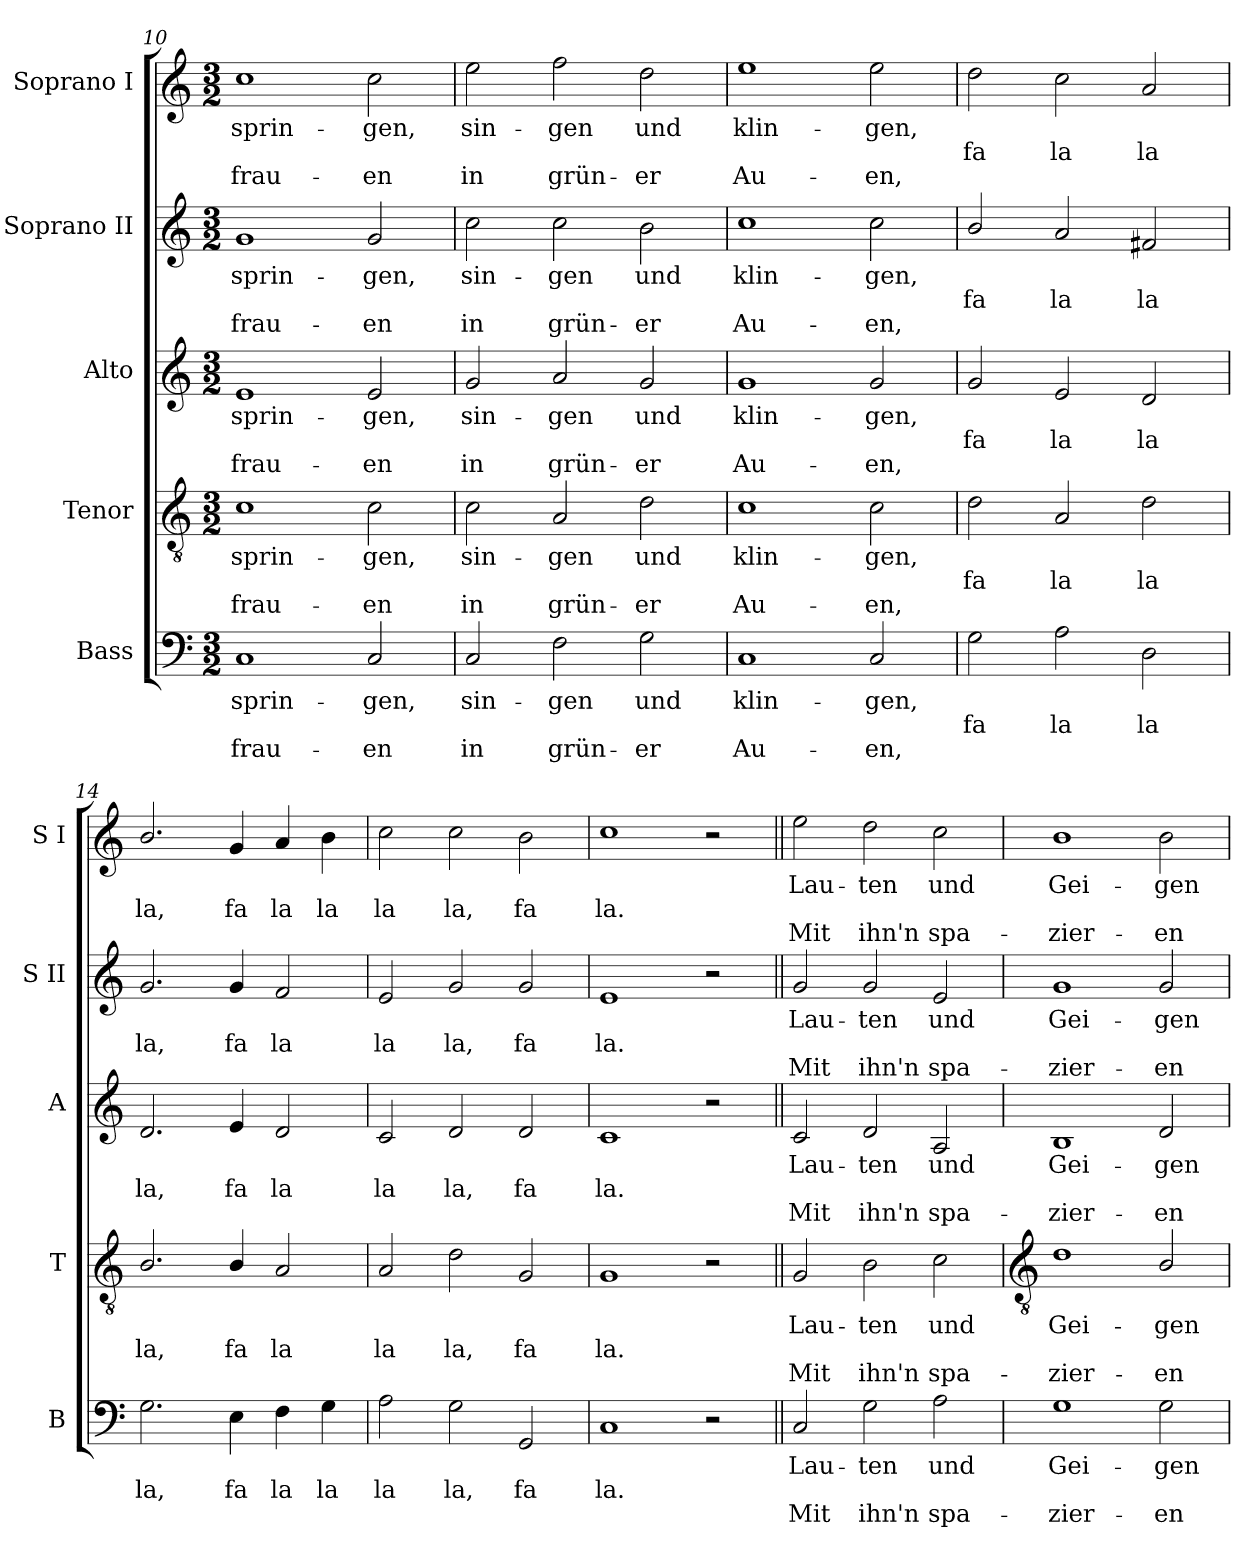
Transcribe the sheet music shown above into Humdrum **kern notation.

**kern	**text	**text	**text	**kern	**text	**text	**text	**kern	**text	**text	**text	**kern	**text	**text	**text	**kern	**text	**text	**text
*part5	*part5	*part5	*part5	*part4	*part4	*part4	*part4	*part3	*part3	*part3	*part3	*part2	*part2	*part2	*part2	*part1	*part1	*part1	*part1
*staff5	*staff5	*staff5	*staff5	*staff4	*staff4	*staff4	*staff4	*staff3	*staff3	*staff3	*staff3	*staff2	*staff2	*staff2	*staff2	*staff1	*staff1	*staff1	*staff1
*I"Bass	*	*	*	*I"Tenor	*	*	*	*I"Alto	*	*	*	*I"Soprano II	*	*	*	*I"Soprano I	*	*	*
*I'B	*	*	*	*I'T	*	*	*	*I'A	*	*	*	*I'S II	*	*	*	*I'S I	*	*	*
*clefF4	*	*	*	*clefGv2	*	*	*	*clefG2	*	*	*	*clefG2	*	*	*	*clefG2	*	*	*
*k[]	*	*	*	*k[]	*	*	*	*k[]	*	*	*	*k[]	*	*	*	*k[]	*	*	*
*M3/2	*	*	*	*M3/2	*	*	*	*M3/2	*	*	*	*M3/2	*	*	*	*M3/2	*	*	*
=10	=10	=10	=10	=10	=10	=10	=10	=10	=10	=10	=10	=10	=10	=10	=10	=10	=10	=10	=10
!	!LO:LY:b	!	!LO:LY:b	!	!LO:LY:b	!	!LO:LY:b	!	!LO:LY:b	!	!LO:LY:b	!	!LO:LY:b	!	!LO:LY:b	!	!LO:LY:b	!	!LO:LY:b
1C	-sprin-	.	-frau-	1c	-sprin-	.	-frau-	1e	-sprin-	.	-frau-	1g	-sprin-	.	-frau-	1cc	-sprin-	.	-frau-
!	!LO:LY:b	!	!LO:LY:b	!	!LO:LY:b	!	!LO:LY:b	!	!LO:LY:b	!	!LO:LY:b	!	!LO:LY:b	!	!LO:LY:b	!	!LO:LY:b	!	!LO:LY:b
2C/	-gen,	.	en	2c\	-gen,	.	en	2e/	-gen,	.	en	2g/	-gen,	.	en	2cc\	-gen,	.	en
=11	=11	=11	=11	=11	=11	=11	=11	=11	=11	=11	=11	=11	=11	=11	=11	=11	=11	=11	=11
!	!LO:LY:b	!	!LO:LY:b	!	!LO:LY:b	!	!LO:LY:b	!	!LO:LY:b	!	!LO:LY:b	!	!LO:LY:b	!	!LO:LY:b	!	!LO:LY:b	!	!LO:LY:b
2C/	sin-	.	-in	2c\	sin-	.	-in	2g/	sin-	.	-in	2cc\	sin-	.	-in	2ee\	sin-	.	-in
!	!LO:LY:b	!	!LO:LY:b	!	!LO:LY:b	!	!LO:LY:b	!	!LO:LY:b	!	!LO:LY:b	!	!LO:LY:b	!	!LO:LY:b	!	!LO:LY:b	!	!LO:LY:b
2F\	gen	.	grün-	2A/	gen	.	grün-	2a/	gen	.	grün-	2cc\	gen	.	grün-	2ff\	gen	.	grün-
!	!LO:LY:b	!	!LO:LY:b	!	!LO:LY:b	!	!LO:LY:b	!	!LO:LY:b	!	!LO:LY:b	!	!LO:LY:b	!	!LO:LY:b	!	!LO:LY:b	!	!LO:LY:b
2G\	-und	.	er	2d\	-und	.	er	2g/	-und	.	er	2b\	-und	.	er	2dd\	-und	.	er
=12	=12	=12	=12	=12	=12	=12	=12	=12	=12	=12	=12	=12	=12	=12	=12	=12	=12	=12	=12
!	!LO:LY:b	!	!LO:LY:b	!	!LO:LY:b	!	!LO:LY:b	!	!LO:LY:b	!	!LO:LY:b	!	!LO:LY:b	!	!LO:LY:b	!	!LO:LY:b	!	!LO:LY:b
1C	klin-	.	-Au-	1c	klin-	.	-Au-	1g	klin-	.	-Au-	1cc	klin-	.	-Au-	1ee	klin-	.	-Au-
!	!LO:LY:b	!	!LO:LY:b	!	!LO:LY:b	!	!LO:LY:b	!	!LO:LY:b	!	!LO:LY:b	!	!LO:LY:b	!	!LO:LY:b	!	!LO:LY:b	!	!LO:LY:b
2C/	-gen,	.	en,	2c\	-gen,	.	en,	2g/	-gen,	.	en,	2cc\	-gen,	.	en,	2ee\	-gen,	.	en,
=13	=13	=13	=13	=13	=13	=13	=13	=13	=13	=13	=13	=13	=13	=13	=13	=13	=13	=13	=13
!	!	!LO:LY:b	!	!	!	!LO:LY:b	!	!	!	!LO:LY:b	!	!	!	!LO:LY:b	!	!	!	!LO:LY:b	!
2G\	.	fa	.	2d\	.	fa	.	2g/	.	fa	.	2b/	.	fa	.	2dd\	.	fa	.
!	!	!LO:LY:b	!	!	!	!LO:LY:b	!	!	!	!LO:LY:b	!	!	!	!LO:LY:b	!	!	!	!LO:LY:b	!
2A\	.	la	.	2A/	.	la	.	2e/	.	la	.	2a/	.	la	.	2cc\	.	la	.
!	!	!LO:LY:b	!	!	!	!LO:LY:b	!	!	!	!LO:LY:b	!	!	!	!LO:LY:b	!	!	!	!LO:LY:b	!
2D\	.	la	.	2d\	.	la	.	2d/	.	la	.	2f#X/	.	la	.	2a/	.	la	.
!!LO:PB:g=z
=14	=14	=14	=14	=14	=14	=14	=14	=14	=14	=14	=14	=14	=14	=14	=14	=14	=14	=14	=14
!	!	!LO:LY:b	!	!	!	!LO:LY:b	!	!	!	!LO:LY:b	!	!	!	!LO:LY:b	!	!	!	!LO:LY:b	!
2.G\	.	la,	.	2.B/	.	la,	.	2.d/	.	la,	.	2.g/	.	la,	.	2.b/	.	la,	.
!	!	!LO:LY:b	!	!	!	!LO:LY:b	!	!	!	!LO:LY:b	!	!	!	!LO:LY:b	!	!	!	!LO:LY:b	!
4E\	.	fa	.	4B/	.	fa	.	4e/	.	fa	.	4g/	.	fa	.	4g/	.	fa	.
!	!	!LO:LY:b	!	!	!	!LO:LY:b	!	!	!	!LO:LY:b	!	!	!	!LO:LY:b	!	!	!	!LO:LY:b	!
4F\	.	la	.	2A/	.	la	.	2d/	.	la	.	2f/	.	la	.	4a/	.	la	.
!	!	!LO:LY:b	!	!	!	!	!	!	!	!	!	!	!	!	!	!	!	!LO:LY:b	!
4G\	.	la	.	.	.	.	.	.	.	.	.	.	.	.	.	4b\	.	la	.
=15	=15	=15	=15	=15	=15	=15	=15	=15	=15	=15	=15	=15	=15	=15	=15	=15	=15	=15	=15
!	!	!LO:LY:b	!	!	!	!LO:LY:b	!	!	!	!LO:LY:b	!	!	!	!LO:LY:b	!	!	!	!LO:LY:b	!
2A\	.	la	.	2A/	.	la	.	2c/	.	la	.	2e/	.	la	.	2cc\	.	la	.
!	!	!LO:LY:b	!	!	!	!LO:LY:b	!	!	!	!LO:LY:b	!	!	!	!LO:LY:b	!	!	!	!LO:LY:b	!
2G\	.	la,	.	2d\	.	la,	.	2d/	.	la,	.	2g/	.	la,	.	2cc\	.	la,	.
!	!	!LO:LY:b	!	!	!	!LO:LY:b	!	!	!	!LO:LY:b	!	!	!	!LO:LY:b	!	!	!	!LO:LY:b	!
2GG/	.	fa	.	2G/	.	fa	.	2d/	.	fa	.	2g/	.	fa	.	2b\	.	fa	.
=16	=16	=16	=16	=16	=16	=16	=16	=16	=16	=16	=16	=16	=16	=16	=16	=16	=16	=16	=16
!	!	!LO:LY:b	!	!	!	!LO:LY:b	!	!	!	!LO:LY:b	!	!	!	!LO:LY:b	!	!	!	!LO:LY:b	!
1C	.	la.	.	1G	.	la.	.	1c	.	la.	.	1e	.	la.	.	1cc	.	la.	.
2r	.	.	.	2r	.	.	.	2r	.	.	.	2r	.	.	.	2r	.	.	.
=17||	=17||	=17||	=17||	=17||	=17||	=17||	=17||	=17||	=17||	=17||	=17||	=17||	=17||	=17||	=17||	=17||	=17||	=17||	=17||
!	!LO:LY:b	!	!LO:LY:b	!	!LO:LY:b	!	!LO:LY:b	!	!LO:LY:b	!	!LO:LY:b	!	!LO:LY:b	!	!LO:LY:b	!	!LO:LY:b	!	!LO:LY:b
2C/	Lau-	.	-Mit	2G/	Lau-	.	-Mit	2c/	Lau-	.	-Mit	2g/	Lau-	.	-Mit	2ee\	Lau-	.	-Mit
!	!LO:LY:b	!	!LO:LY:b	!	!LO:LY:b	!	!LO:LY:b	!	!LO:LY:b	!	!LO:LY:b	!	!LO:LY:b	!	!LO:LY:b	!	!LO:LY:b	!	!LO:LY:b
2G\	ten	.	ihn'n	2B\	ten	.	ihn'n	2d/	ten	.	ihn'n	2g/	ten	.	ihn'n	2dd\	ten	.	ihn'n
!	!LO:LY:b	!	!LO:LY:b	!	!LO:LY:b	!	!LO:LY:b	!	!LO:LY:b	!	!LO:LY:b	!	!LO:LY:b	!	!LO:LY:b	!	!LO:LY:b	!	!LO:LY:b
2A\	und	.	spa-	2c\	und	.	spa-	2A/	und	.	spa-	2e/	und	.	spa-	2cc\	und	.	spa-
=18	=18	=18	=18	=18	=18	=18	=18	=18	=18	=18	=18	=18	=18	=18	=18	=18	=18	=18	=18
*	*	*	*	*clefGv2	*	*	*	*	*	*	*	*	*	*	*	*	*	*	*
!	!LO:LY:b	!	!LO:LY:b	!	!LO:LY:b	!	!LO:LY:b	!	!LO:LY:b	!	!LO:LY:b	!	!LO:LY:b	!	!LO:LY:b	!	!LO:LY:b	!	!LO:LY:b
1G	-Gei-	.	-zier-	1d	-Gei-	.	-zier-	1B	-Gei-	.	-zier-	1g	-Gei-	.	-zier-	1b	-Gei-	.	-zier-
!	!LO:LY:b	!	!LO:LY:b	!	!LO:LY:b	!	!LO:LY:b	!	!LO:LY:b	!	!LO:LY:b	!	!LO:LY:b	!	!LO:LY:b	!	!LO:LY:b	!	!LO:LY:b
2G\	-gen	.	en	2B/	-gen	.	en	2d/	-gen	.	en	2g/	-gen	.	en	2b\	-gen	.	en
=	=	=	=	=	=	=	=	=	=	=	=	=	=	=	=	=	=	=	=
*-	*-	*-	*-	*-	*-	*-	*-	*-	*-	*-	*-	*-	*-	*-	*-	*-	*-	*-	*-
